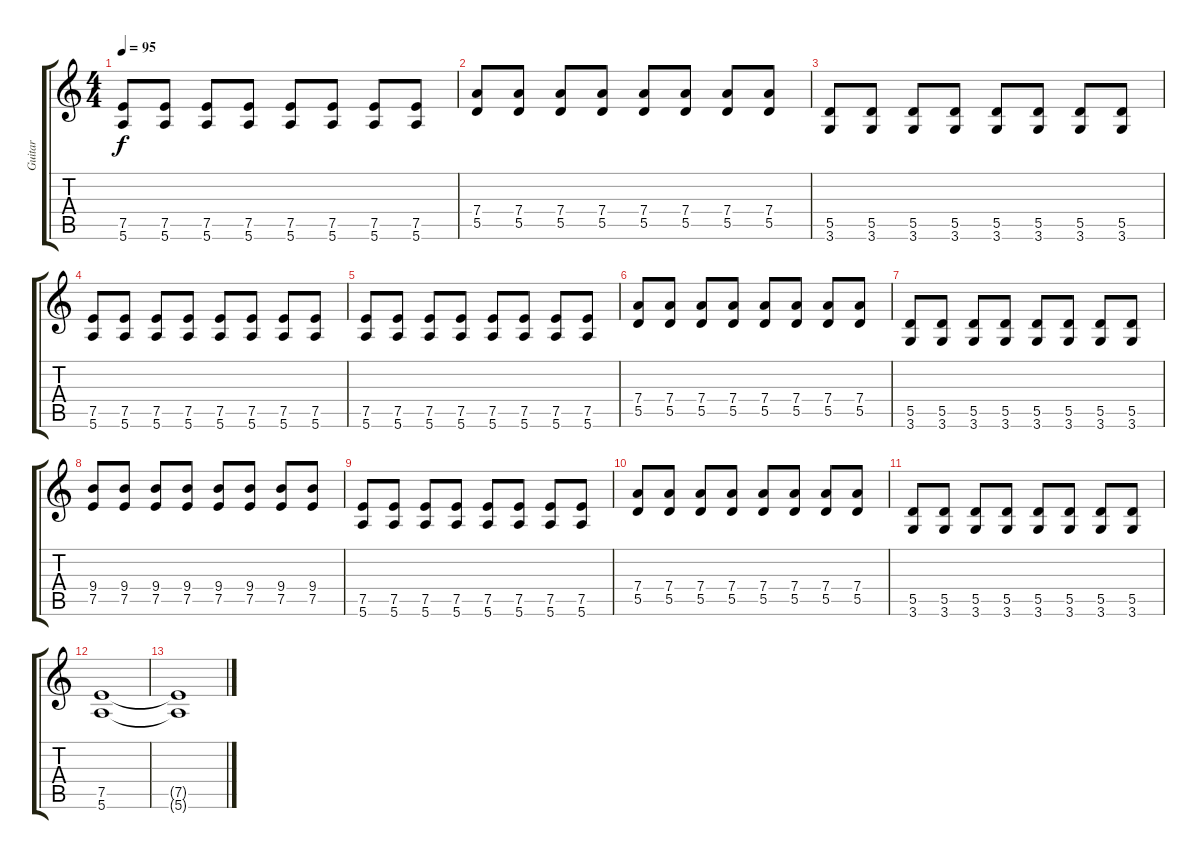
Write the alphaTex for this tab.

\track ("Guitar" "Guitar") {instrument distortionguitar}
\staff {score tabs}
\tuning (E4 B3 G3 D3 A2 E2) {hide}
\ts (4 4)
\tempo 95
\clef g2
\ks c
(7.5 5.6).8{dy f} (7.5 5.6).8 (7.5 5.6).8 (7.5 5.6).8 (7.5 5.6).8 (7.5 5.6).8 (7.5 5.6).8 (7.5 5.6).8 |
(7.4 5.5).8 (7.4 5.5).8 (7.4 5.5).8 (7.4 5.5).8 (7.4 5.5).8 (7.4 5.5).8 (7.4 5.5).8 (7.4 5.5).8 |
(5.5 3.6).8 (5.5 3.6).8 (5.5 3.6).8 (5.5 3.6).8 (5.5 3.6).8 (5.5 3.6).8 (5.5 3.6).8 (5.5 3.6).8 |
(7.5 5.6).8 (7.5 5.6).8 (7.5 5.6).8 (7.5 5.6).8 (7.5 5.6).8 (7.5 5.6).8 (7.5 5.6).8 (7.5 5.6).8 |
(7.5 5.6).8 (7.5 5.6).8 (7.5 5.6).8 (7.5 5.6).8 (7.5 5.6).8 (7.5 5.6).8 (7.5 5.6).8 (7.5 5.6).8 |
(7.4 5.5).8 (7.4 5.5).8 (7.4 5.5).8 (7.4 5.5).8 (7.4 5.5).8 (7.4 5.5).8 (7.4 5.5).8 (7.4 5.5).8 |
(5.5 3.6).8 (5.5 3.6).8 (5.5 3.6).8 (5.5 3.6).8 (5.5 3.6).8 (5.5 3.6).8 (5.5 3.6).8 (5.5 3.6).8 |
(9.4 7.5).8 (9.4 7.5).8 (9.4 7.5).8 (9.4 7.5).8 (9.4 7.5).8 (9.4 7.5).8 (9.4 7.5).8 (9.4 7.5).8 |
(7.5 5.6).8 (7.5 5.6).8 (7.5 5.6).8 (7.5 5.6).8 (7.5 5.6).8 (7.5 5.6).8 (7.5 5.6).8 (7.5 5.6).8 |
(7.4 5.5).8 (7.4 5.5).8 (7.4 5.5).8 (7.4 5.5).8 (7.4 5.5).8 (7.4 5.5).8 (7.4 5.5).8 (7.4 5.5).8 |
(5.5 3.6).8 (5.5 3.6).8 (5.5 3.6).8 (5.5 3.6).8 (5.5 3.6).8 (5.5 3.6).8 (5.5 3.6).8 (5.5 3.6).8 |
(7.5 5.6).1 |
(7.5{t} 5.6{t}).1
